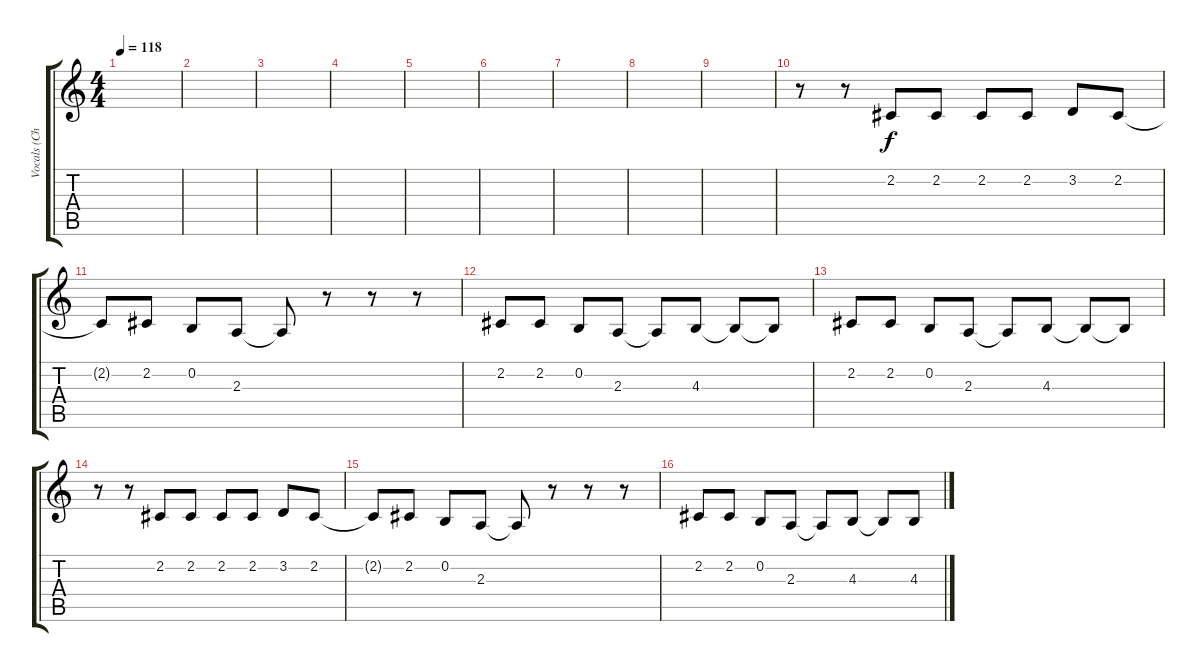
\track ("Vocals (Chester)" "Vocals (Ch") {instrument oboe}
\staff {score tabs}
\tuning (E4 B3 G3 D3 A2 E2) {hide}
\ts (4 4)
\tempo 118
\clef g2
\ks c
|
|
|
|
|
|
|
|
|
r.8 r.8 2.2.8 2.2.8 2.2.8 2.2.8 3.2.8 2.2.8 |
2.2{t}.8 2.2.8 0.2.8 2.3.8 2.3{t}.8 r.8 r.8 r.8 |
2.2.8 2.2.8 0.2.8 2.3.8 2.3{t}.8 4.3.8 4.3{t}.8 4.3{t}.8 |
2.2.8 2.2.8 0.2.8 2.3.8 2.3{t}.8 4.3.8 4.3{t}.8 4.3{t}.8 |
r.8 r.8 2.2.8 2.2.8 2.2.8 2.2.8 3.2.8 2.2.8 |
2.2{t}.8 2.2.8 0.2.8 2.3.8 2.3{t}.8 r.8 r.8 r.8 |
2.2.8 2.2.8 0.2.8 2.3.8 2.3{t}.8 4.3.8 4.3{t}.8 4.3.8
